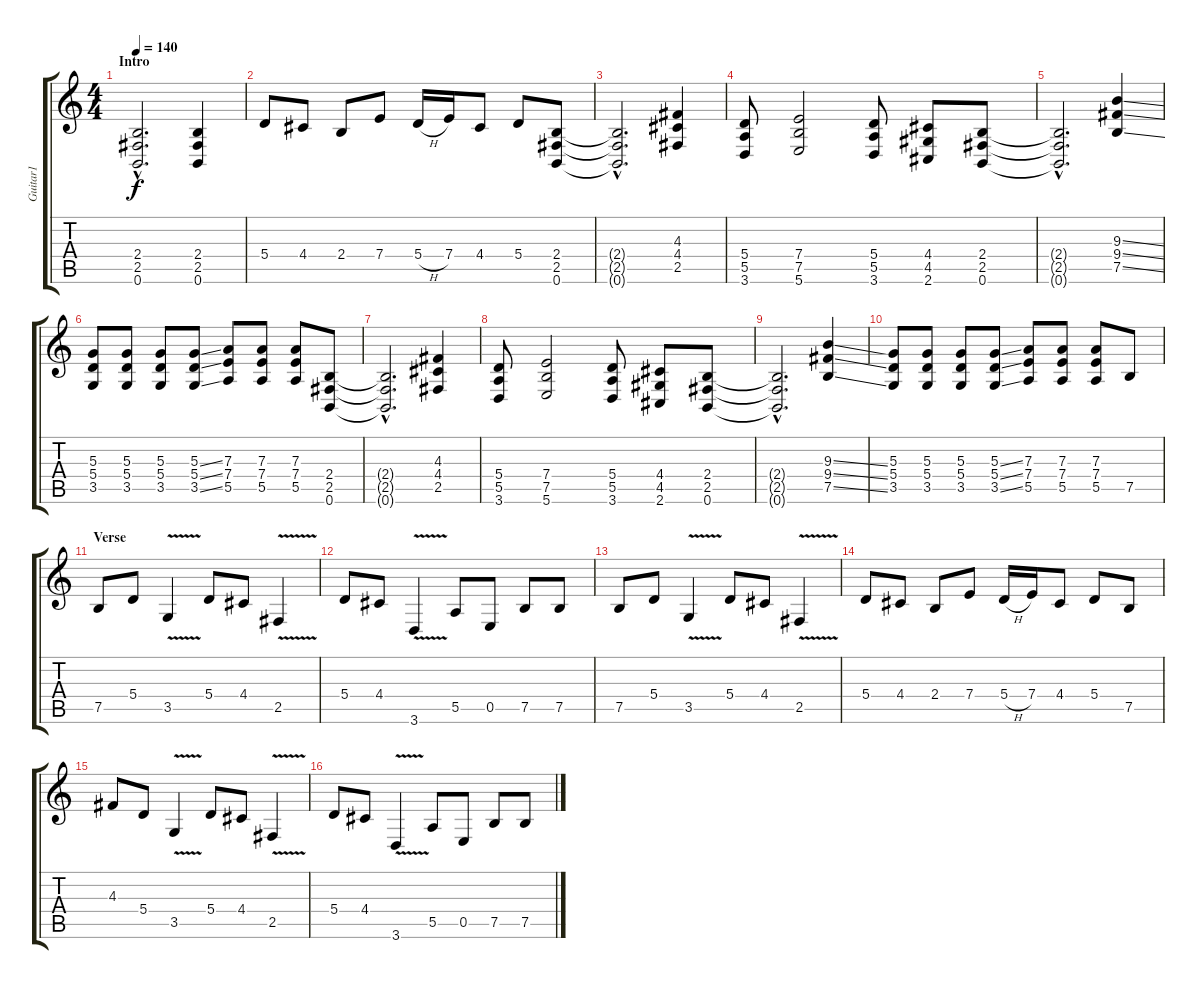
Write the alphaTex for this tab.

\track ("Guitar1" "Guitar1") {instrument distortionguitar}
\staff {score tabs}
\tuning (B3 Gb3 D3 A2 E2 B1) {hide}
\ts (4 4)
\section ("" "Intro")
\tempo 140
\clef g2
\ks c
(2.4{hac} 2.5{hac} 0.6{hac}).2{d dy f instrument distortionguitar} (2.4 2.5 0.6).4 |
5.4.8 4.4.8 2.4.8 7.4.8 5.4{h}.16 7.4.16 4.4.8 5.4.8 (2.4 2.5 0.6).8 |
(2.4{hac t} 2.5{hac t} 0.6{hac t}).2{d} (4.3 4.4 2.5).4 |
(5.4 5.5 3.6).8 (7.4 7.5 5.6).2 (5.4 5.5 3.6).8 (4.4 4.5 2.6).8 (2.4 2.5 0.6).8 |
(2.4{hac t} 2.5{hac t} 0.6{hac t}).2{d} (9.3{ss} 9.4{ss} 7.5{ss}).4 |
(5.3 5.4 3.5).8 (5.3 5.4 3.5).8 (5.3 5.4 3.5).8 (5.3{ss} 5.4{ss} 3.5{ss}).8 (7.3 7.4 5.5).8 (7.3 7.4 5.5).8 (7.3 7.4 5.5).8 (2.4 2.5 0.6).8 |
(2.4{hac t} 2.5{hac t} 0.6{hac t}).2{d} (4.3 4.4 2.5).4 |
(5.4 5.5 3.6).8 (7.4 7.5 5.6).2 (5.4 5.5 3.6).8 (4.4 4.5 2.6).8 (2.4 2.5 0.6).8 |
(2.4{hac t} 2.5{hac t} 0.6{hac t}).2{d} (9.3{ss} 9.4{ss} 7.5{ss}).4 |
(5.3 5.4 3.5).8 (5.3 5.4 3.5).8 (5.3 5.4 3.5).8 (5.3{ss} 5.4{ss} 3.5{ss}).8 (7.3 7.4 5.5).8 (7.3 7.4 5.5).8 (7.3 7.4 5.5).8 7.5.8 |
\section ("" "Verse")
7.5.8 5.4.8 3.5{v}.4 5.4.8 4.4.8 2.5{v}.4 |
5.4.8 4.4.8 3.6{v}.4 5.5.8 0.5.8 7.5.8 7.5.8 |
7.5.8 5.4.8 3.5{v}.4 5.4.8 4.4.8 2.5{v}.4 |
5.4.8 4.4.8 2.4.8 7.4.8 5.4{h}.16 7.4.16 4.4.8 5.4.8 7.5.8 |
4.3.8 5.4.8 3.5{v}.4 5.4.8 4.4.8 2.5{v}.4 |
5.4.8 4.4.8 3.6{v}.4 5.5.8 0.5.8 7.5.8 7.5.8
